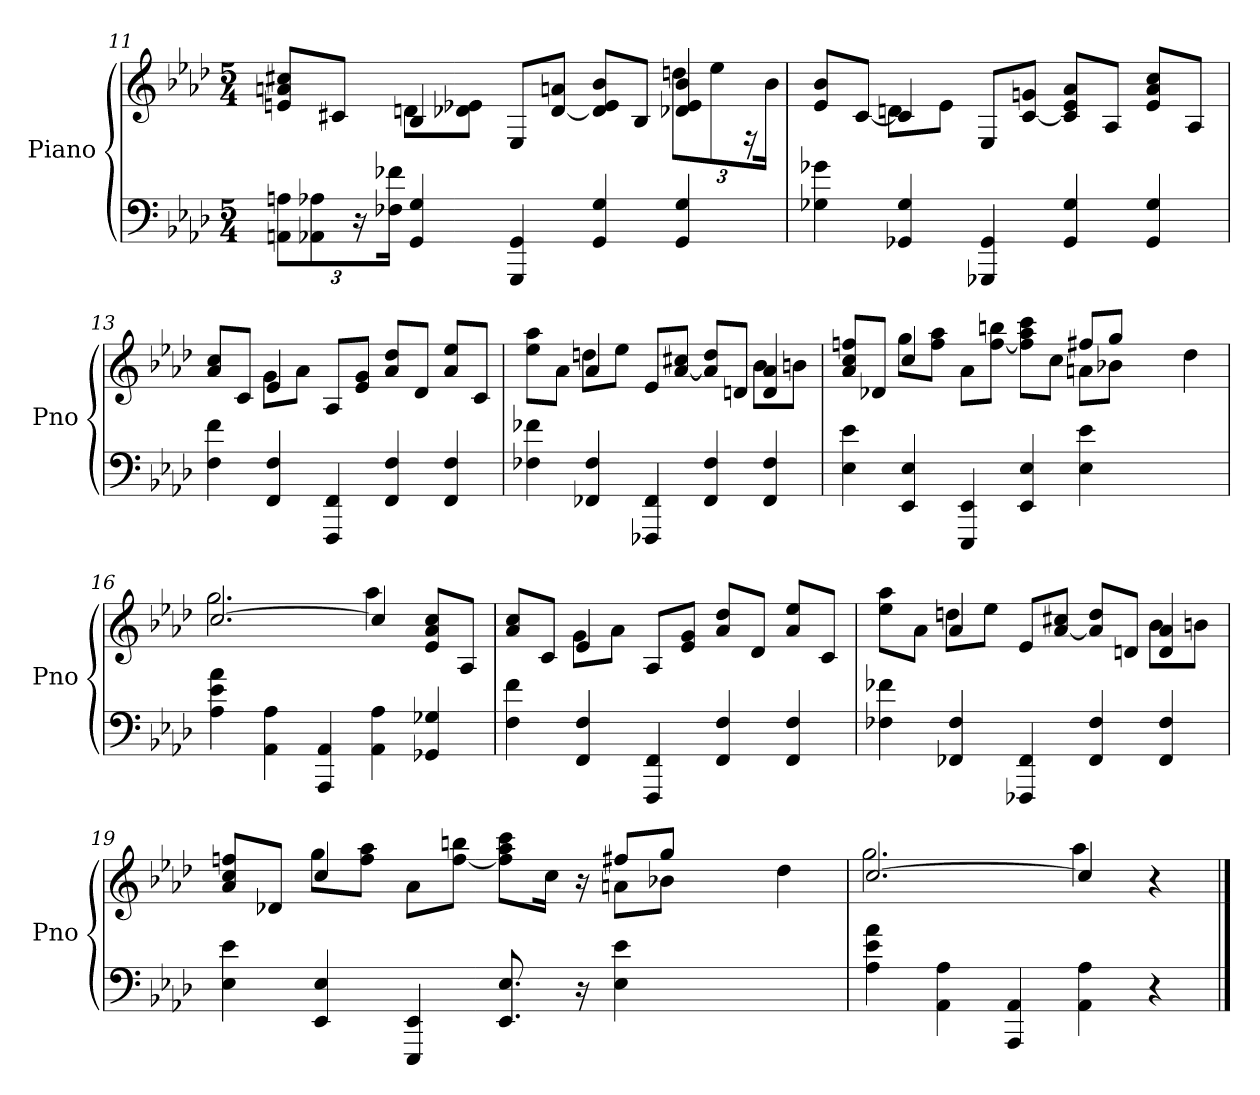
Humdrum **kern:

**kern	**kern
*part1	*part1
*staff2	*staff1
*I"Piano	*
*I'Pno	*
*clefF4	*clefG2
*k[b-e-a-d-]	*k[b-e-a-d-]
*A-:	*A-:
*M5/4	*M5/4
=11	=11
*	*^
12AAn 12AnL	8en 8an 8cc#XL	4ryy
12AA-X 12A-X	.	.
.	8c#XJ	.
24r	.	.
24F-X 24f-XJk	.	.
4GG 4G	4B-	8dnL
.	.	8d-X 8e-XJ
4GGG 4GG	8E-L	2ryy
.	[8d- 8anJ	.
4GG 4G	8d-] 8e- 8b-L	.
.	8B-J	.
4GG 4G	4d-X 4e- 4b-	12ddnL
.	.	12ee-
.	.	24r
.	.	24b-Jk
=12	=12	=12
4G-X 4g-X	8e- 8b-L	4ryy
.	[8cJ	.
4GG-X 4G-	4c]	8dnL
.	.	8e-J
4GGG-X 4GG-	8E-L	2.ryy
.	[8c 8gnJ	.
4GG- 4G-	8c] 8e- 8a-L	.
.	8A-J	.
4GG- 4G-	8e- 8a- 8ccL	.
.	8A-J	.
=13	=13	=13
4F 4f	8a- 8ccL	4ryy
.	8cJ	.
4FF 4F	4e-	8gL
.	.	8a-J
4FFF 4FF	8A-L	2.ryy
.	8e- 8gJ	.
4FF 4F	8a- 8dd-L	.
.	8d-J	.
4FF 4F	8a- 8ee-L	.
.	8cJ	.
=14	=14	=14
4F-X 4f-X	8ee- 8aa-L	4ryy
.	8a-J	.
4FF-X 4F-	4a-	8ddnL
.	.	8ee-J
4FFF-X 4FF-	8e-L	2ryy
.	[8a- 8cc#XJ	.
4FF- 4F-	8a-] 8ddL	.
.	8dnJ	.
4FF- 4F-	4d 4a-	8b-L
.	.	8bnJ
=15	=15	=15
*	*	*^
4E- 4e-	8a- 8cc 8ffnL	4ryy	1ryy
.	8d-XJ	.	.
4EE- 4E-	4cc	8ggL	.
.	.	8ff 8aa-J	.
4EEE- 4EE-	8a-L	2ryy	.
.	[8ff 8bbnJ	.	.
4EE- 4E-	8ff] 8aa- 8cccL	.	.
.	8ccJ	.	.
4E- 4e-	8an\L	2ryy	8ff#XL
.	8b-XJ	.	8ggJ
2ryy	2ryy	.	2ryy
.	.	4dd-	.
*	*	*v	*v
=16	=16	=16
4A- 4e- 4a-	[2.cc	2.gg
4AA- 4A-	.	.
4AAA- 4AA-	.	.
4AA- 4A-	4cc]	4aa-
4GG-X 4G-X	8e- 8a- 8ccL	4ryy
.	8A-J	.
=17	=17	=17
4F 4f	8a- 8ccL	4ryy
.	8cJ	.
4FF 4F	4e-	8gL
.	.	8a-J
4FFF 4FF	8A-L	2.ryy
.	8e- 8gJ	.
4FF 4F	8a- 8dd-L	.
.	8d-J	.
4FF 4F	8a- 8ee-L	.
.	8cJ	.
=18	=18	=18
4F-X 4f-X	8ee- 8aa-L	4ryy
.	8a-J	.
4FF-X 4F-	4a-	8ddnL
.	.	8ee-J
4FFF-X 4FF-	8e-L	2ryy
.	[8a- 8cc#XJ	.
4FF- 4F-	8a-] 8ddL	.
.	8dnJ	.
4FF- 4F-	4d 4a-	8b-L
.	.	8bnJ
=19	=19	=19
*	*	*^
4E- 4e-	8a- 8cc 8ffnL	4ryy	1ryy
.	8d-XJ	.	.
4EE- 4E-	4cc	8ggL	.
.	.	8ff 8aa-J	.
4EEE- 4EE-	8a-L	2ryy	.
.	[8ff 8bbnJ	.	.
8.EE- 8.E-	8ff] 8aa- 8cccL	.	.
.	16ccJk	.	.
16r	16r	.	.
4E- 4e-	8an\L	2ryy	8ff#XL
.	8b-XJ	.	8ggJ
2ryy	2ryy	.	2ryy
.	.	4dd-	.
*	*	*v	*v
=20	=20	=20
4A- 4e- 4a-	[2.cc	2.gg
4AA- 4A-	.	.
4AAA- 4AA-	.	.
4AA- 4A-	4cc]	4aa-
4r	4r	4ryy
*	*v	*v
==	==
*-	*-
